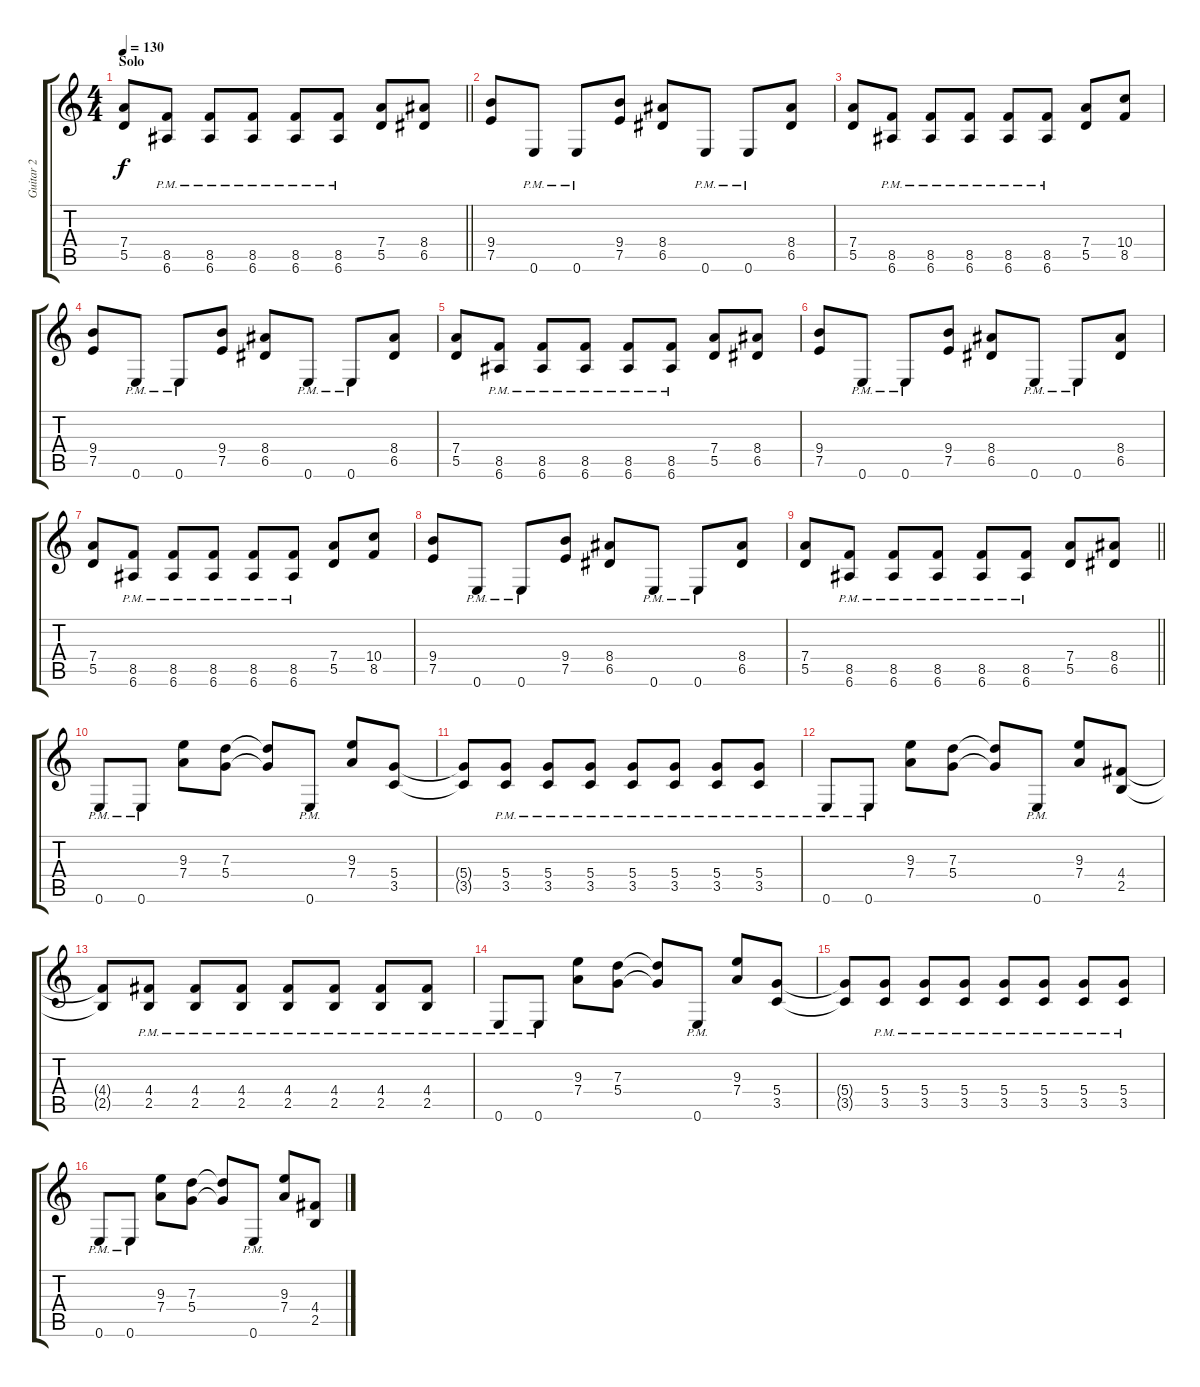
\track ("Guitar 2" "Guitar 2") {instrument distortionguitar}
\staff {score tabs}
\tuning (E4 B3 G3 D3 A2 E2) {hide}
\ts (4 4)
\section ("" "Solo")
\tempo 130
\clef g2
\barLineRight lightlight
\ks c
(7.4 5.5).8{dy f} (8.5{pm} 6.6{pm}).8 (8.5{pm} 6.6{pm}).8 (8.5{pm} 6.6{pm}).8 (8.5{pm} 6.6{pm}).8 (8.5{pm} 6.6{pm}).8 (7.4 5.5).8{volume 12} (8.4 6.5).8 |
(9.4 7.5).8 0.6{pm}.8 0.6{pm}.8 (9.4 7.5).8 (8.4 6.5).8 0.6{pm}.8 0.6{pm}.8 (8.4 6.5).8 |
(7.4 5.5).8 (8.5{pm} 6.6{pm}).8 (8.5{pm} 6.6{pm}).8 (8.5{pm} 6.6{pm}).8 (8.5{pm} 6.6{pm}).8 (8.5{pm} 6.6{pm}).8 (7.4 5.5).8 (10.4 8.5).8 |
(9.4 7.5).8 0.6{pm}.8 0.6{pm}.8 (9.4 7.5).8 (8.4 6.5).8 0.6{pm}.8 0.6{pm}.8 (8.4 6.5).8 |
(7.4 5.5).8 (8.5{pm} 6.6{pm}).8 (8.5{pm} 6.6{pm}).8 (8.5{pm} 6.6{pm}).8 (8.5{pm} 6.6{pm}).8 (8.5{pm} 6.6{pm}).8 (7.4 5.5).8 (8.4 6.5).8 |
(9.4 7.5).8 0.6{pm}.8 0.6{pm}.8 (9.4 7.5).8 (8.4 6.5).8 0.6{pm}.8 0.6{pm}.8 (8.4 6.5).8 |
(7.4 5.5).8 (8.5{pm} 6.6{pm}).8 (8.5{pm} 6.6{pm}).8 (8.5{pm} 6.6{pm}).8 (8.5{pm} 6.6{pm}).8 (8.5{pm} 6.6{pm}).8 (7.4 5.5).8 (10.4 8.5).8 |
(9.4 7.5).8 0.6{pm}.8 0.6{pm}.8 (9.4 7.5).8 (8.4 6.5).8 0.6{pm}.8 0.6{pm}.8 (8.4 6.5).8 |
\barLineRight lightlight
(7.4 5.5).8 (8.5{pm} 6.6{pm}).8 (8.5{pm} 6.6{pm}).8 (8.5{pm} 6.6{pm}).8 (8.5{pm} 6.6{pm}).8 (8.5{pm} 6.6{pm}).8 (7.4 5.5).8 (8.4 6.5).8 |
0.6{pm}.8 0.6{pm}.8 (9.3 7.4).8 (7.3 5.4).8 (7.3{t} 5.4{t}).8 0.6{pm}.8 (9.3 7.4).8 (5.4 3.5).8 |
(5.4{t} 3.5{t}).8 (5.4 3.5{pm}).8 (5.4 3.5{pm}).8 (5.4 3.5{pm}).8 (5.4 3.5{pm}).8 (5.4 3.5{pm}).8 (5.4 3.5{pm}).8 (5.4 3.5{pm}).8 |
0.6{pm}.8 0.6{pm}.8 (9.3 7.4).8 (7.3 5.4).8 (7.3{t} 5.4{t}).8 0.6{pm}.8 (9.3 7.4).8 (4.4 2.5).8 |
(4.4{t} 2.5{t}).8 (4.4 2.5{pm}).8 (4.4 2.5{pm}).8 (4.4 2.5{pm}).8 (4.4 2.5{pm}).8 (4.4 2.5{pm}).8 (4.4 2.5{pm}).8 (4.4 2.5{pm}).8 |
0.6{pm}.8 0.6{pm}.8 (9.3 7.4).8 (7.3 5.4).8 (7.3{t} 5.4{t}).8 0.6{pm}.8 (9.3 7.4).8 (5.4 3.5).8 |
(5.4{t} 3.5{t}).8 (5.4 3.5{pm}).8 (5.4 3.5{pm}).8 (5.4 3.5{pm}).8 (5.4 3.5{pm}).8 (5.4 3.5{pm}).8 (5.4 3.5{pm}).8 (5.4 3.5{pm}).8 |
0.6{pm}.8 0.6{pm}.8 (9.3 7.4).8 (7.3 5.4).8 (7.3{t} 5.4{t}).8 0.6{pm}.8 (9.3 7.4).8 (4.4 2.5).8
